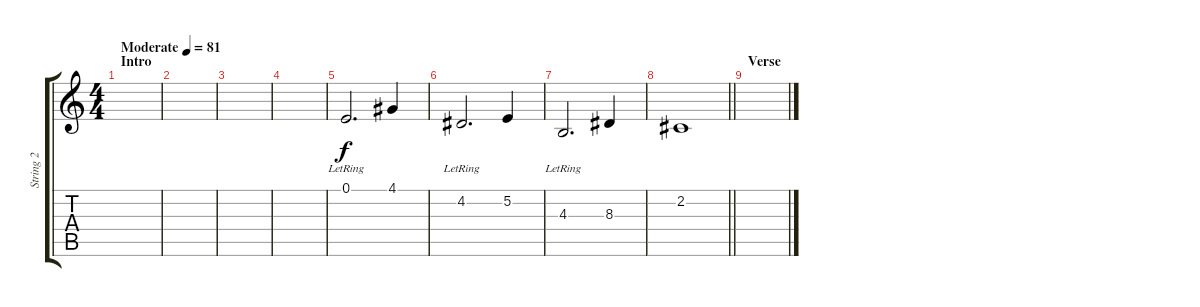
\track ("String 2" "String 2") {instrument synthstrings1}
\staff {score tabs}
\tuning (E4 B3 G3 D3 A2 E2) {hide}
\ts (4 4)
\section ("" "Intro")
\tempo (81 "Moderate")
\clef g2
\ks c
|
|
|
|
0.1{lr}.2{d} 4.1.4 |
4.2{lr}.2{d} 5.2.4 |
4.3{lr}.2{d} 8.3.4 |
\barLineRight lightlight
2.2.1 |
\section ("" "Verse")
